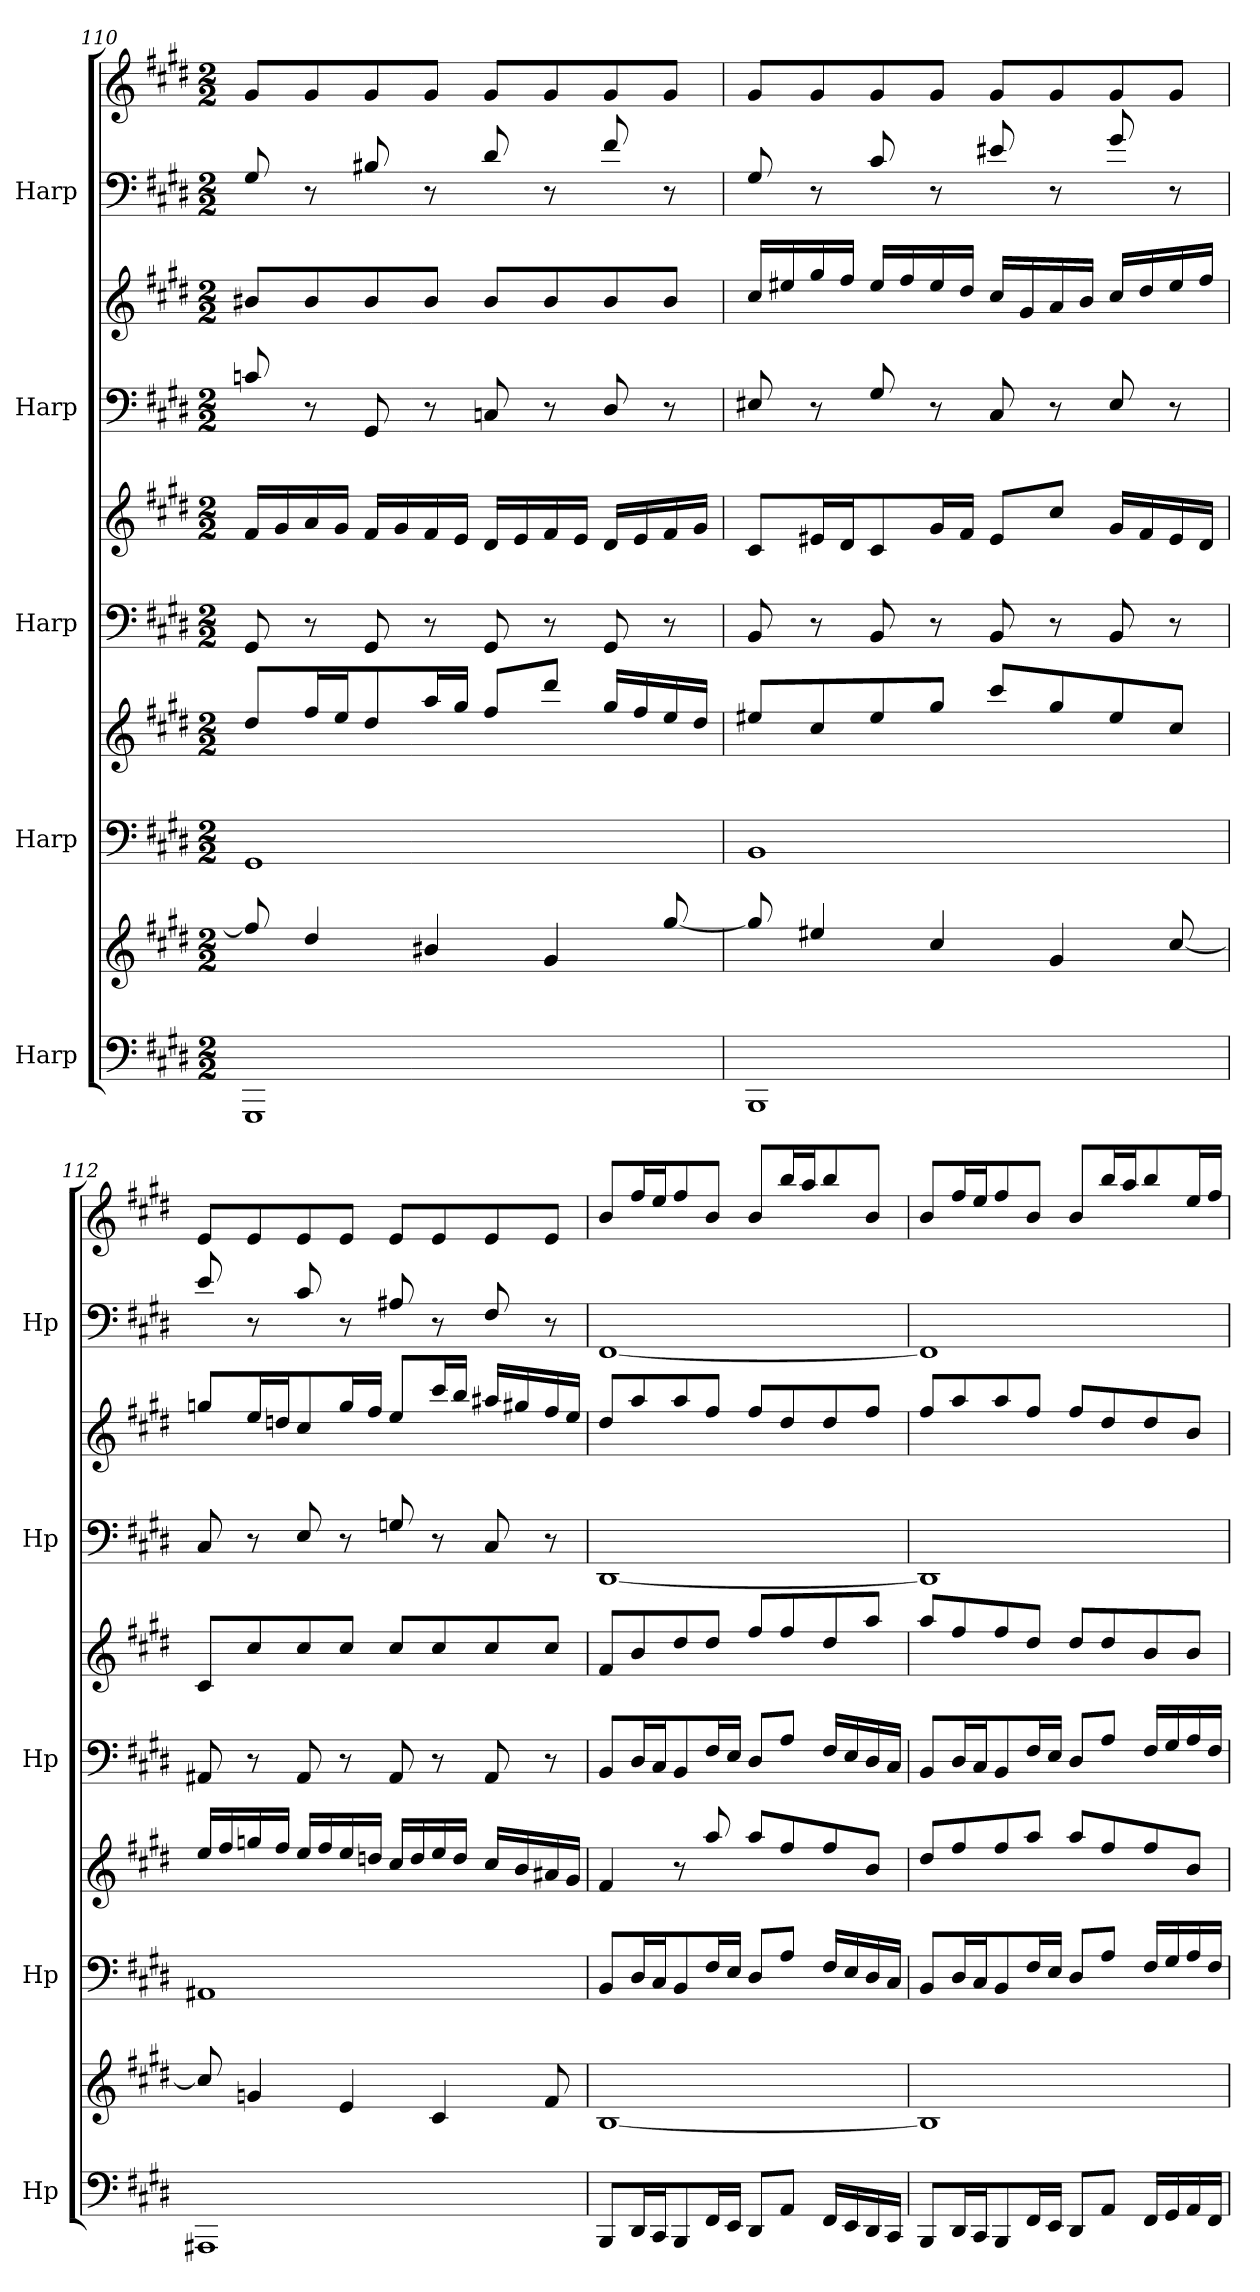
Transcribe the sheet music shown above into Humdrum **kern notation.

**kern	**kern	**kern	**kern	**kern	**kern	**kern	**kern	**kern	**kern
*part5	*part5	*part4	*part4	*part3	*part3	*part2	*part2	*part1	*part1
*staff10	*staff9	*staff8	*staff7	*staff6	*staff5	*staff4	*staff3	*staff2	*staff1
*I"Harp	*	*I"Harp	*	*I"Harp	*	*I"Harp	*	*I"Harp	*
*I'Hp	*	*I'Hp	*	*I'Hp	*	*I'Hp	*	*I'Hp	*
!!LO:PB:g=z
*clefF4	*clefG2	*clefF4	*clefG2	*clefF4	*clefG2	*clefF4	*clefG2	*clefF4	*clefG2
*k[f#c#g#d#]	*k[f#c#g#d#]	*k[f#c#g#d#]	*k[f#c#g#d#]	*k[f#c#g#d#]	*k[f#c#g#d#]	*k[f#c#g#d#]	*k[f#c#g#d#]	*k[f#c#g#d#]	*k[f#c#g#d#]
*M2/2	*M2/2	*M2/2	*M2/2	*M2/2	*M2/2	*M2/2	*M2/2	*M2/2	*M2/2
=110	=110	=110	=110	=110	=110	=110	=110	=110	=110
1GGG#	8ff#/]	1GG#	8dd#/L	8GG#/	16f#/LL	8cn/	8b#X/L	8G#/	8g#/L
.	.	.	.	.	16g#/	.	.	.	.
.	4dd#/	.	16ff#/L	8r	16a/	8r	8b#/	8r	8g#/
.	.	.	16ee/J	.	16g#/JJ	.	.	.	.
.	.	.	8dd#/	8GG#/	16f#/LL	8GG#/	8b#/	8B#X/	8g#/
.	.	.	.	.	16g#/	.	.	.	.
.	4b#X/	.	16aa/L	8r	16f#/	8r	8b#/J	8r	8g#/J
.	.	.	16gg#/JJ	.	16e/JJ	.	.	.	.
.	.	.	8ff#/L	8GG#/	16d#/LL	8Cn/	8b#/L	8d#/	8g#/L
.	.	.	.	.	16e/	.	.	.	.
.	4g#/	.	8ddd#/J	8r	16f#/	8r	8b#/	8r	8g#/
.	.	.	.	.	16e/JJ	.	.	.	.
.	.	.	16gg#/LL	8GG#/	16d#/LL	8D#/	8b#/	8f#/	8g#/
.	.	.	16ff#/	.	16e/	.	.	.	.
.	[8gg#/	.	16ee/	8r	16f#/	8r	8b#/J	8r	8g#/J
.	.	.	16dd#/JJ	.	16g#/JJ	.	.	.	.
=111	=111	=111	=111	=111	=111	=111	=111	=111	=111
1BBB	8gg#/]	1BB	8ee#X/L	8BB/	8c#/L	8E#X/	16cc#/LL	8G#/	8g#/L
.	.	.	.	.	.	.	16ee#X/	.	.
.	4ee#X/	.	8cc#/	8r	16e#X/L	8r	16gg#/	8r	8g#/
.	.	.	.	.	16d#/J	.	16ff#/JJ	.	.
.	.	.	8ee#/	8BB/	8c#/	8G#/	16ee#/LL	8c#/	8g#/
.	.	.	.	.	.	.	16ff#/	.	.
.	4cc#/	.	8gg#/J	8r	16g#/L	8r	16ee#/	8r	8g#/J
.	.	.	.	.	16f#/JJ	.	16dd#/JJ	.	.
.	.	.	8ccc#/L	8BB/	8e#/L	8C#/	16cc#/LL	8e#X/	8g#/L
.	.	.	.	.	.	.	16g#/	.	.
.	4g#/	.	8gg#/	8r	8cc#/J	8r	16a/	8r	8g#/
.	.	.	.	.	.	.	16b/JJ	.	.
.	.	.	8ee#/	8BB/	16g#/LL	8E#/	16cc#/LL	8g#/	8g#/
.	.	.	.	.	16f#/	.	16dd#/	.	.
.	[8cc#/	.	8cc#/J	8r	16e#/	8r	16ee#/	8r	8g#/J
.	.	.	.	.	16d#/JJ	.	16ff#/JJ	.	.
!!LO:PB:g=z
=112	=112	=112	=112	=112	=112	=112	=112	=112	=112
1AAA#X	8cc#/]	1AA#X	16ee/LL	8AA#X/	8c#/L	8C#/	8ggn/L	8e/	8e/L
.	.	.	16ff#/	.	.	.	.	.	.
.	4gn/	.	16ggn/	8r	8cc#/	8r	16ee/L	8r	8e/
.	.	.	16ff#/JJ	.	.	.	16ddn/J	.	.
.	.	.	16ee/LL	8AA#/	8cc#/	8E/	8cc#/	8c#/	8e/
.	.	.	16ff#/	.	.	.	.	.	.
.	4e/	.	16ee/	8r	8cc#/J	8r	16gg/L	8r	8e/J
.	.	.	16ddn/JJ	.	.	.	16ff#/JJ	.	.
.	.	.	16cc#/LL	8AA#/	8cc#/L	8Gn/	8ee/L	8A#X/	8e/L
.	.	.	16dd/	.	.	.	.	.	.
.	4c#/	.	16ee/	8r	8cc#/	8r	16ccc#/L	8r	8e/
.	.	.	16dd/JJ	.	.	.	16bb/JJ	.	.
.	.	.	16cc#/LL	8AA#/	8cc#/	8C#/	16aa#X/LL	8F#/	8e/
.	.	.	16b/	.	.	.	16gg#X/	.	.
.	8f#/	.	16a#X/	8r	8cc#/J	8r	16ff#/	8r	8e/J
.	.	.	16g#/JJ	.	.	.	16ee/JJ	.	.
=113	=113	=113	=113	=113	=113	=113	=113	=113	=113
8BBB/L	[1B	8BB/L	4f#/	8BB/L	8f#/L	[1DD#	8dd#/L	[1FF#	8b/L
16DD#/L	.	16D#/L	.	16D#/L	8b/	.	8aa/	.	16ff#/L
16CC#/J	.	16C#/J	.	16C#/J	.	.	.	.	16ee/J
8BBB/	.	8BB/	8r	8BB/	8dd#/	.	8aa/	.	8ff#/
16FF#/L	.	16F#/L	8aa/	16F#/L	8dd#/J	.	8ff#/J	.	8b/J
16EE/JJ	.	16E/JJ	.	16E/JJ	.	.	.	.	.
8DD#/L	.	8D#/L	8aa/L	8D#/L	8ff#/L	.	8ff#/L	.	8b/L
8AA/J	.	8A/J	8ff#/	8A/J	8ff#/	.	8dd#/	.	16bb/L
.	.	.	.	.	.	.	.	.	16aa/J
16FF#/LL	.	16F#/LL	8ff#/	16F#/LL	8dd#/	.	8dd#/	.	8bb/
16EE/	.	16E/	.	16E/	.	.	.	.	.
16DD#/	.	16D#/	8b/J	16D#/	8aa/J	.	8ff#/J	.	8b/J
16CC#/JJ	.	16C#/JJ	.	16C#/JJ	.	.	.	.	.
!!LO:PB:g=z
=114	=114	=114	=114	=114	=114	=114	=114	=114	=114
8BBB/L	1B]	8BB/L	8dd#/L	8BB/L	8aa/L	1DD#]	8ff#/L	1FF#]	8b/L
16DD#/L	.	16D#/L	8ff#/	16D#/L	8ff#/	.	8aa/	.	16ff#/L
16CC#/J	.	16C#/J	.	16C#/J	.	.	.	.	16ee/J
8BBB/	.	8BB/	8ff#/	8BB/	8ff#/	.	8aa/	.	8ff#/
16FF#/L	.	16F#/L	8aa/J	16F#/L	8dd#/J	.	8ff#/J	.	8b/J
16EE/JJ	.	16E/JJ	.	16E/JJ	.	.	.	.	.
8DD#/L	.	8D#/L	8aa/L	8D#/L	8dd#/L	.	8ff#/L	.	8b/L
8AA/J	.	8A/J	8ff#/	8A/J	8dd#/	.	8dd#/	.	16bb/L
.	.	.	.	.	.	.	.	.	16aa/J
16FF#/LL	.	16F#/LL	8ff#/	16F#/LL	8b/	.	8dd#/	.	8bb/
16GG#/	.	16G#/	.	16G#/	.	.	.	.	.
16AA/	.	16A/	8b/J	16A/	8b/J	.	8b/J	.	16ee/L
16FF#/JJ	.	16F#/JJ	.	16F#/JJ	.	.	.	.	16ff#/JJ
=	=	=	=	=	=	=	=	=	=
*-	*-	*-	*-	*-	*-	*-	*-	*-	*-
